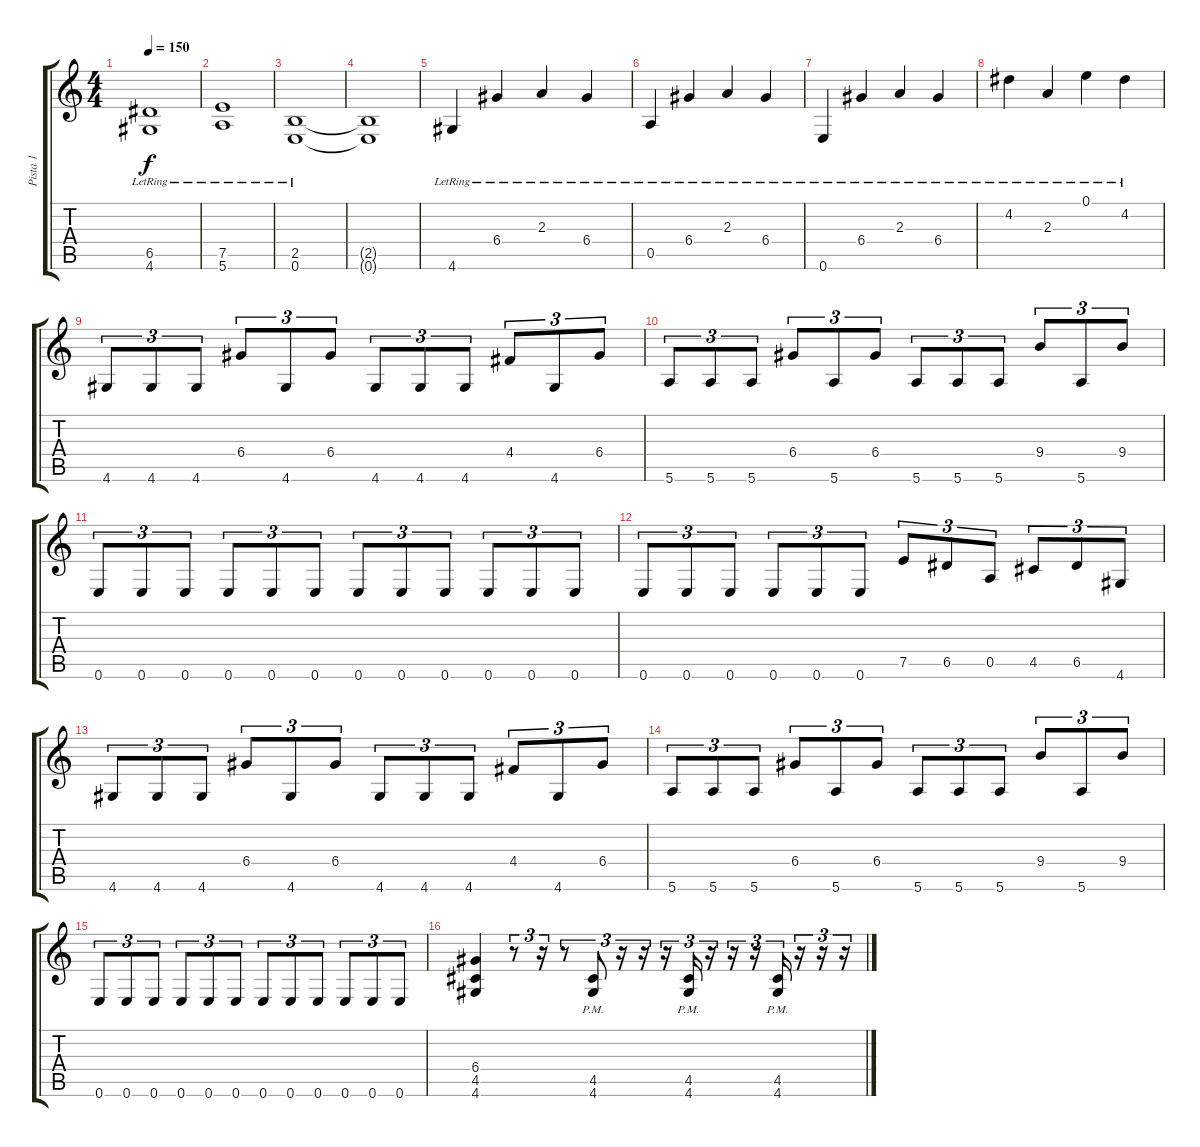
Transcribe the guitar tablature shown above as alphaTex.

\track ("Pista 1" "Pista 1") {instrument overdrivenguitar}
\staff {score tabs}
\tuning (E4 B3 G3 D3 A2 E2) {hide}
\ts (4 4)
\tempo 150
\clef g2
\ks c
(6.5 4.6{lr}).1{dy f} |
(7.5{lr} 5.6).1 |
(2.5 0.6{lr}).1 |
(2.5{t} 0.6{t}).1 |
4.6{lr}.4 6.4{lr}.4 2.3{lr}.4 6.4{lr}.4 |
0.5{lr}.4 6.4{lr}.4 2.3{lr}.4 6.4{lr}.4 |
0.6{lr}.4 6.4{lr}.4 2.3{lr}.4 6.4{lr}.4 |
4.2{lr}.4 2.3{lr}.4 0.1{lr}.4 4.2{lr}.4 |
4.6.8{tu (3 2)} 4.6.8{tu (3 2)} 4.6.8{tu (3 2)} 6.4.8{tu (3 2)} 4.6.8{tu (3 2)} 6.4.8{tu (3 2)} 4.6.8{tu (3 2)} 4.6.8{tu (3 2)} 4.6.8{tu (3 2)} 4.4.8{tu (3 2)} 4.6.8{tu (3 2)} 6.4.8{tu (3 2)} |
5.6.8{tu (3 2)} 5.6.8{tu (3 2)} 5.6.8{tu (3 2)} 6.4.8{tu (3 2)} 5.6.8{tu (3 2)} 6.4.8{tu (3 2)} 5.6.8{tu (3 2)} 5.6.8{tu (3 2)} 5.6.8{tu (3 2)} 9.4.8{tu (3 2)} 5.6.8{tu (3 2)} 9.4.8{tu (3 2)} |
0.6.8{tu (3 2)} 0.6.8{tu (3 2)} 0.6.8{tu (3 2)} 0.6.8{tu (3 2)} 0.6.8{tu (3 2)} 0.6.8{tu (3 2)} 0.6.8{tu (3 2)} 0.6.8{tu (3 2)} 0.6.8{tu (3 2)} 0.6.8{tu (3 2)} 0.6.8{tu (3 2)} 0.6.8{tu (3 2)} |
0.6.8{tu (3 2)} 0.6.8{tu (3 2)} 0.6.8{tu (3 2)} 0.6.8{tu (3 2)} 0.6.8{tu (3 2)} 0.6.8{tu (3 2)} 7.5.8{tu (3 2)} 6.5.8{tu (3 2)} 0.5.8{tu (3 2)} 4.5.8{tu (3 2)} 6.5.8{tu (3 2)} 4.6.8{tu (3 2)} |
4.6.8{tu (3 2)} 4.6.8{tu (3 2)} 4.6.8{tu (3 2)} 6.4.8{tu (3 2)} 4.6.8{tu (3 2)} 6.4.8{tu (3 2)} 4.6.8{tu (3 2)} 4.6.8{tu (3 2)} 4.6.8{tu (3 2)} 4.4.8{tu (3 2)} 4.6.8{tu (3 2)} 6.4.8{tu (3 2)} |
5.6.8{tu (3 2)} 5.6.8{tu (3 2)} 5.6.8{tu (3 2)} 6.4.8{tu (3 2)} 5.6.8{tu (3 2)} 6.4.8{tu (3 2)} 5.6.8{tu (3 2)} 5.6.8{tu (3 2)} 5.6.8{tu (3 2)} 9.4.8{tu (3 2)} 5.6.8{tu (3 2)} 9.4.8{tu (3 2)} |
0.6.8{tu (3 2)} 0.6.8{tu (3 2)} 0.6.8{tu (3 2)} 0.6.8{tu (3 2)} 0.6.8{tu (3 2)} 0.6.8{tu (3 2)} 0.6.8{tu (3 2)} 0.6.8{tu (3 2)} 0.6.8{tu (3 2)} 0.6.8{tu (3 2)} 0.6.8{tu (3 2)} 0.6.8{tu (3 2)} |
(6.4 4.5 4.6).4 r.8{tu (3 2)} r.16{tu (3 2)} r.8{tu (3 2)} (4.5{pm} 4.6{pm}).8{tu (3 2)} r.16{tu (3 2)} r.16{tu (3 2)} r.16{tu (3 2)} (4.5{pm} 4.6{pm}).16{tu (3 2)} r.16{tu (3 2)} r.16{tu (3 2)} r.16{tu (3 2)} (4.5{pm} 4.6{pm}).16{tu (3 2)} r.16{tu (3 2)} r.16{tu (3 2)} r.16{tu (3 2)}
